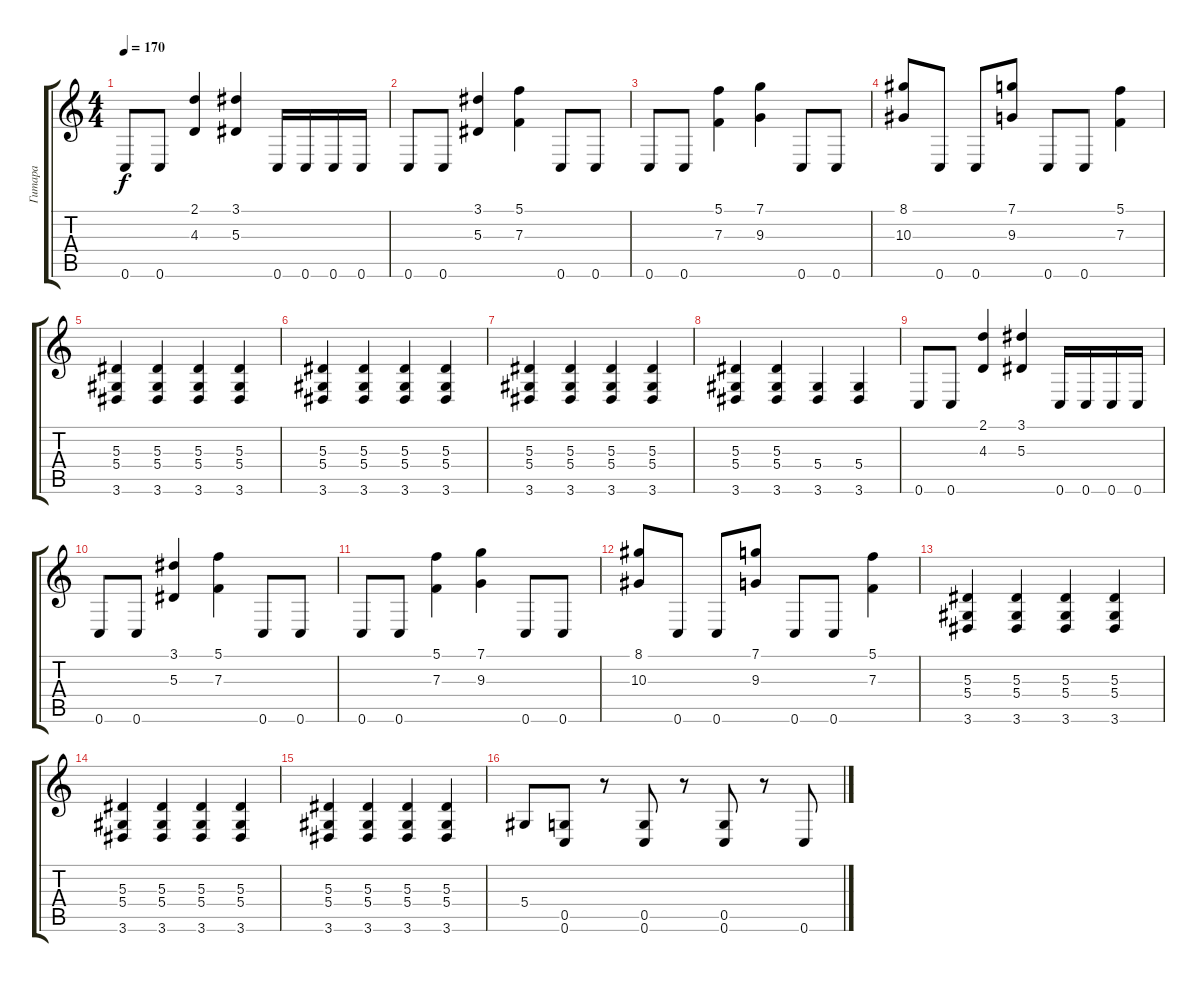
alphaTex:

\track ("Гитара" "Гитара") {instrument distortionguitar}
\staff {score tabs}
\tuning (C4 F3 Bb2 Eb2 G2 C2) {hide}
\ts (4 4)
\tempo 170
\clef g2
\ks c
0.6.8{dy f} 0.6.8 (2.1 4.3).4 (3.1 5.3).4 0.6.16 0.6.16 0.6.16 0.6.16 |
0.6.8 0.6.8 (3.1 5.3).4 (5.1 7.3).4 0.6.8 0.6.8 |
0.6.8 0.6.8 (5.1 7.3).4 (7.1 9.3).4 0.6.8 0.6.8 |
(8.1 10.3).8 0.6.8 0.6.8 (7.1 9.3).8 0.6.8 0.6.8 (5.1 7.3).4 |
(5.3 5.4 3.6).4 (5.3 5.4 3.6).4 (5.3 5.4 3.6).4 (5.3 5.4 3.6).4 |
(5.3 5.4 3.6).4 (5.3 5.4 3.6).4 (5.3 5.4 3.6).4 (5.3 5.4 3.6).4 |
(5.3 5.4 3.6).4 (5.3 5.4 3.6).4 (5.3 5.4 3.6).4 (5.3 5.4 3.6).4 |
(5.3 5.4 3.6).4 (5.3 5.4 3.6).4 (5.4 3.6).4 (5.4 3.6).4 |
0.6.8 0.6.8 (2.1 4.3).4 (3.1 5.3).4 0.6.16 0.6.16 0.6.16 0.6.16 |
0.6.8 0.6.8 (3.1 5.3).4 (5.1 7.3).4 0.6.8 0.6.8 |
0.6.8 0.6.8 (5.1 7.3).4 (7.1 9.3).4 0.6.8 0.6.8 |
(8.1 10.3).8 0.6.8 0.6.8 (7.1 9.3).8 0.6.8 0.6.8 (5.1 7.3).4 |
(5.3 5.4 3.6).4 (5.3 5.4 3.6).4 (5.3 5.4 3.6).4 (5.3 5.4 3.6).4 |
(5.3 5.4 3.6).4 (5.3 5.4 3.6).4 (5.3 5.4 3.6).4 (5.3 5.4 3.6).4 |
(5.3 5.4 3.6).4 (5.3 5.4 3.6).4 (5.3 5.4 3.6).4 (5.3 5.4 3.6).4 |
5.4.8 (0.5 0.6).8 r.8 (0.5 0.6).8 r.8 (0.5 0.6).8 r.8 0.6.8
